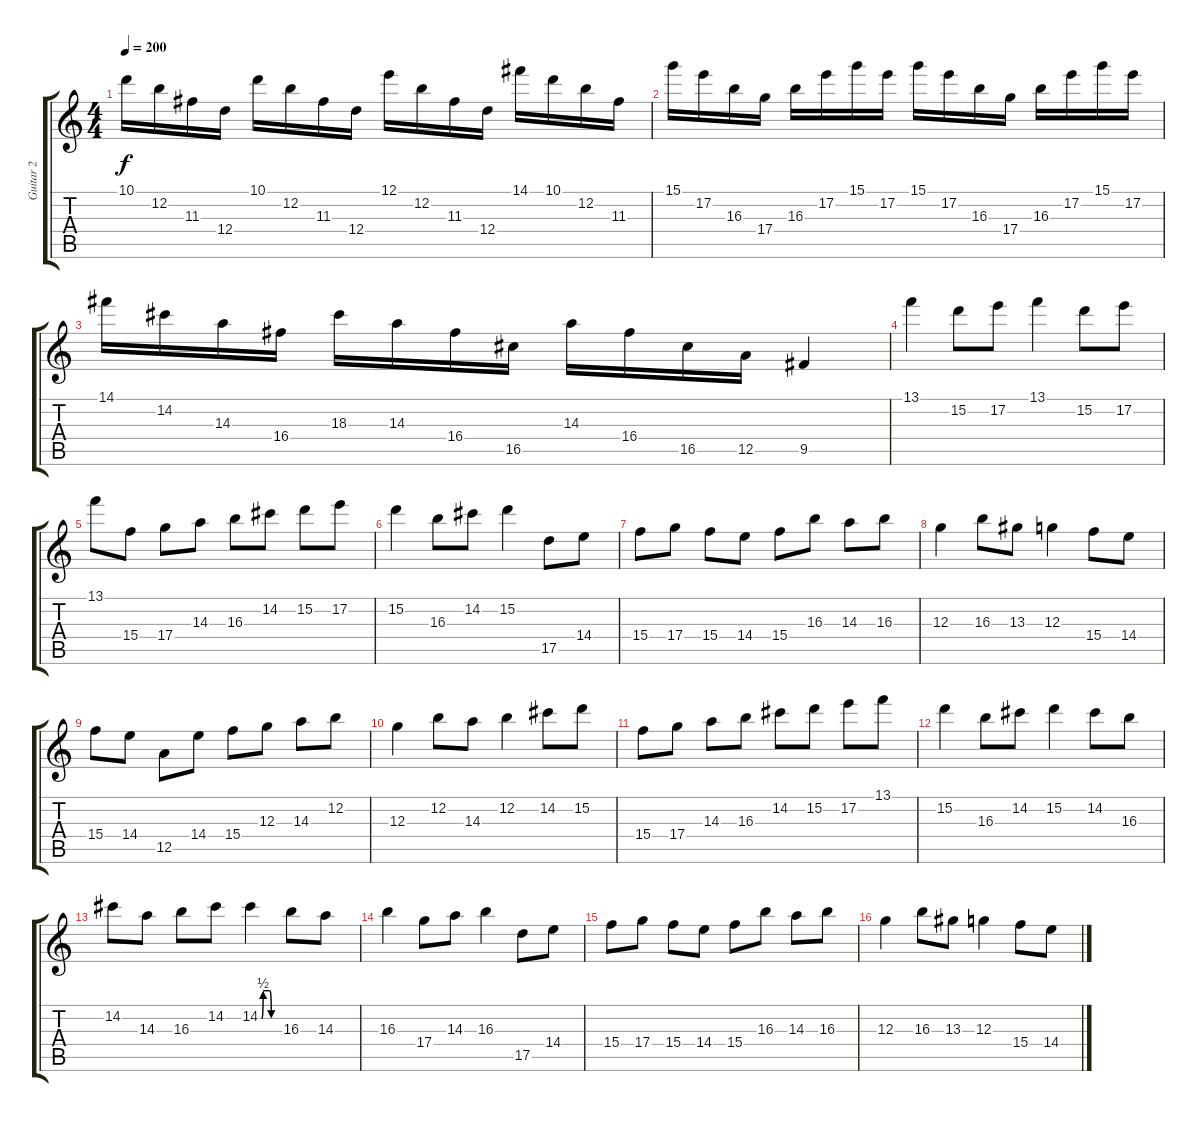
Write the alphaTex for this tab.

\track ("Guitar 2" "Guitar 2") {instrument distortionguitar}
\staff {score tabs}
\tuning (E4 B3 G3 D3 A2 E2) {hide}
\ts (4 4)
\tempo 200
\clef g2
\ks c
10.1.16{dy f} 12.2.16 11.3.16 12.4.16 10.1.16 12.2.16 11.3.16 12.4.16 12.1.16 12.2.16 11.3.16 12.4.16 14.1.16 10.1.16 12.2.16 11.3.16 |
15.1.16 17.2.16 16.3.16 17.4.16 16.3.16 17.2.16 15.1.16 17.2.16 15.1.16 17.2.16 16.3.16 17.4.16 16.3.16 17.2.16 15.1.16 17.2.16 |
14.1.16 14.2.16 14.3.16 16.4.16 18.3.16 14.3.16 16.4.16 16.5.16 14.3.16 16.4.16 16.5.16 12.5.16 9.5.4 |
13.1.4 15.2.8 17.2.8 13.1.4 15.2.8 17.2.8 |
13.1.8 15.4.8 17.4.8 14.3.8 16.3.8 14.2.8 15.2.8 17.2.8 |
15.2.4 16.3.8 14.2.8 15.2.4 17.5.8 14.4.8 |
15.4.8 17.4.8 15.4.8 14.4.8 15.4.8 16.3.8 14.3.8 16.3.8 |
12.3.4 16.3.8 13.3.8 12.3.4 15.4.8 14.4.8 |
15.4.8 14.4.8 12.5.8 14.4.8 15.4.8 12.3.8 14.3.8 12.2.8 |
12.3.4 12.2.8 14.3.8 12.2.4 14.2.8 15.2.8 |
15.4.8 17.4.8 14.3.8 16.3.8 14.2.8 15.2.8 17.2.8 13.1.8 |
15.2.4 16.3.8 14.2.8 15.2.4 14.2.8 16.3.8 |
14.2.8 14.3.8 16.3.8 14.2.8 14.2{be (custom 0 0 5 0 10 2 30 2 35 0 60 0)}.4 16.3.8 14.3.8 |
16.3.4 17.4.8 14.3.8 16.3.4 17.5.8 14.4.8 |
15.4.8 17.4.8 15.4.8 14.4.8 15.4.8 16.3.8 14.3.8 16.3.8 |
12.3.4 16.3.8 13.3.8 12.3.4 15.4.8 14.4.8
